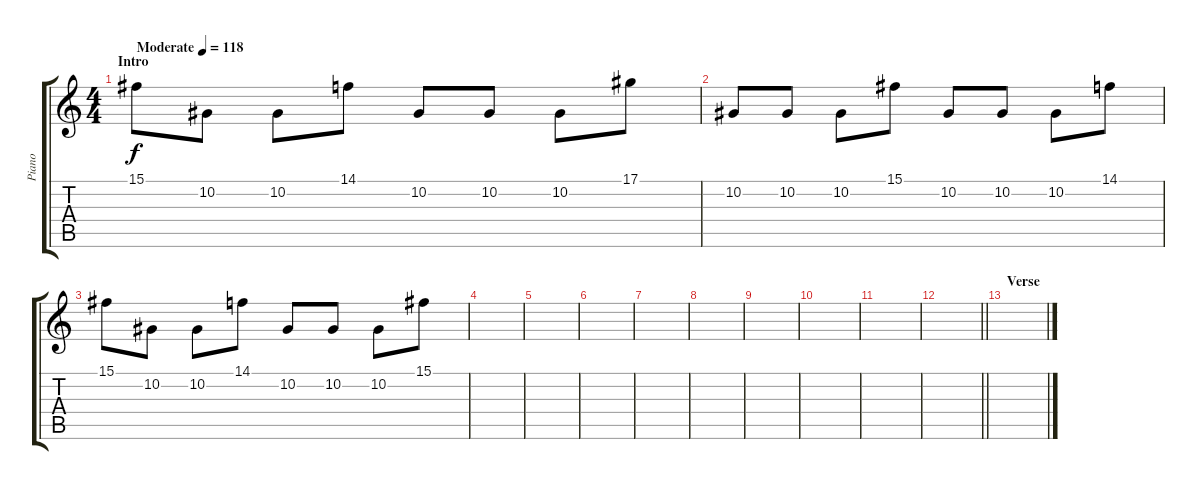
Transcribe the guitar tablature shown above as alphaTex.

\track ("Piano" "Piano") {instrument acousticgrandpiano}
\staff {score tabs}
\tuning (Eb4 Bb3 Gb3 Db3 Ab2 Eb2) {hide}
\ts (4 4)
\section ("" "Intro")
\tempo (118 "Moderate")
\clef g2
\ks c
15.1.8{dy f instrument acousticgrandpiano} 10.2.8 10.2.8 14.1.8 10.2.8 10.2.8 10.2.8 17.1.8 |
10.2.8 10.2.8 10.2.8 15.1.8 10.2.8 10.2.8 10.2.8 14.1.8 |
15.1.8 10.2.8 10.2.8 14.1.8 10.2.8 10.2.8 10.2.8 15.1.8 |
|
|
|
|
|
|
|
|
\barLineRight lightlight
|
\section ("" "Verse")
